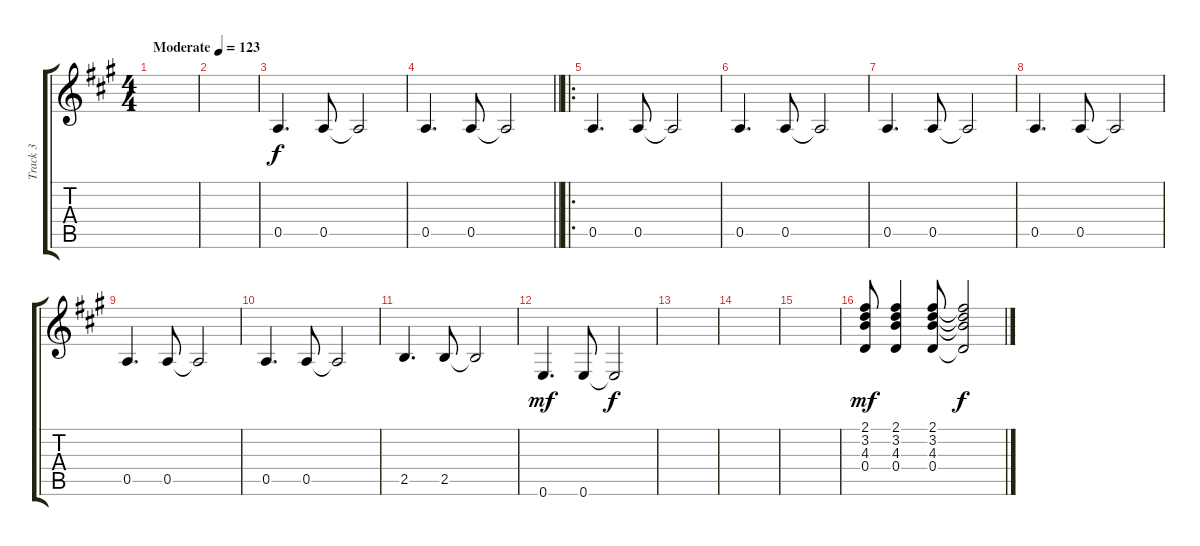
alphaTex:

\track ("Track 3" "Track 3") {instrument electricguitarjazz}
\staff {score tabs}
\tuning (E4 B3 G3 D3 A2 E2) {hide}
\ts (4 4)
\tempo (123 "Moderate")
\clef g2
\ks a
|
|
0.5.4{d} 0.5.8 0.5{t}.2 |
\barLineRight lightlight
0.5.4{d} 0.5.8 0.5{t}.2 |
\ro
0.5.4{d volume 5} 0.5.8 0.5{t}.2 |
0.5.4{d} 0.5.8 0.5{t}.2 |
0.5.4{d} 0.5.8 0.5{t}.2 |
0.5.4{d} 0.5.8 0.5{t}.2 |
0.5.4{d} 0.5.8 0.5{t}.2 |
0.5.4{d} 0.5.8 0.5{t}.2 |
2.5.4{d} 2.5.8 2.5{t}.2 |
0.6.4{d dy mf} 0.6.8 0.6{t}.2{dy f} |
|
|
|
(2.1 3.2 4.3 0.4).8{dy mf} (2.1 3.2 4.3 0.4).4 (2.1 3.2 4.3 0.4).8 (2.1{t} 3.2{t} 4.3{t} 0.4{t}).2{dy f}
